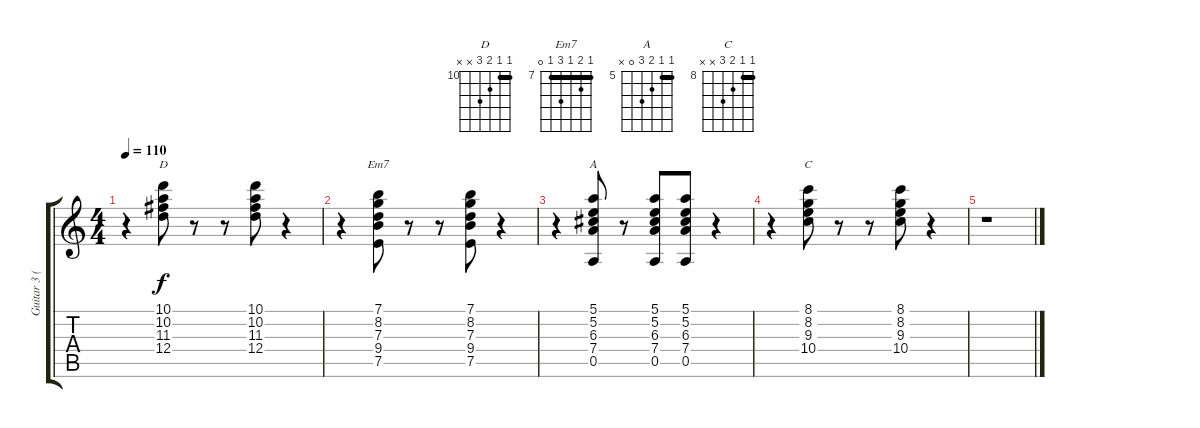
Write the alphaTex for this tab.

\track ("Guitar 3 (Rythm Chord Strum)" "Guitar 3 (") {instrument distortionguitar}
\staff {score tabs}
\tuning (E4 B3 G3 D3 A2 E2) {hide}
\chord ("D" 10 10 11 12 x x) {firstfret 10 barre 10}
\chord ("Em7" 7 8 7 9 7 0) {firstfret 7 barre 7}
\chord ("A" 5 5 6 7 0 x) {firstfret 5 barre 5}
\chord ("C" 8 8 9 10 x x) {firstfret 8 barre 8}
\ts (4 4)
\tempo 110
\clef g2
\ks c
r.4{dy f} (10.1 10.2 11.3 12.4).8{ch "D"} r.8 r.8 (10.1 10.2 11.3 12.4).8 r.4 |
r.4 (7.1 8.2 7.3 9.4 7.5).8{ch "Em7"} r.8 r.8 (7.1 8.2 7.3 9.4 7.5).8 r.4 |
r.4 (5.1 5.2 6.3 7.4 0.5).8{ch "A"} r.8 (5.1 5.2 6.3 7.4 0.5).8 (5.1 5.2 6.3 7.4 0.5).8 r.4 |
r.4 (8.1 8.2 9.3 10.4).8{ch "C"} r.8 r.8 (8.1 8.2 9.3 10.4).8 r.4 |
r.1
